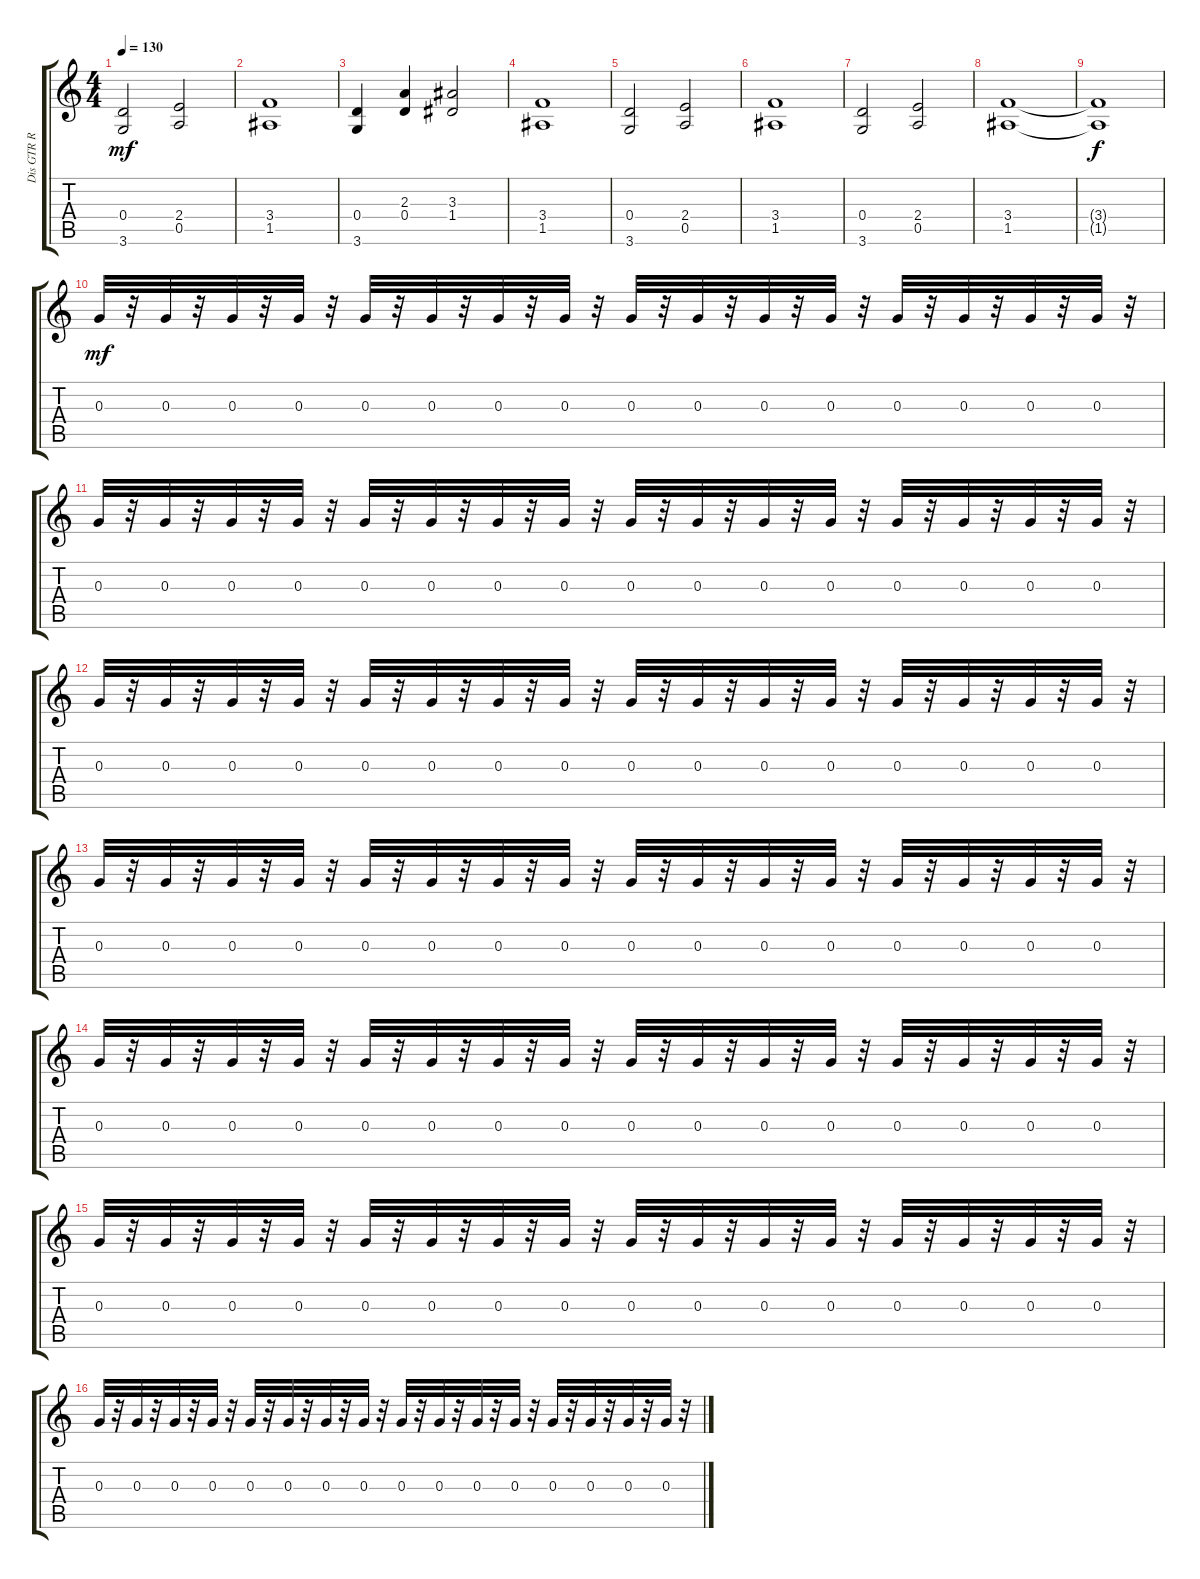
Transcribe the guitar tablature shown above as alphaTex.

\track ("Dis GTR R" "Dis GTR R") {instrument overdrivenguitar}
\staff {score tabs}
\tuning (E4 B3 G3 D3 A2 E2) {hide}
\ts (4 4)
\tempo 130
\clef g2
\ks c
(0.4 3.6).2{dy mf} (2.4 0.5).2 |
(3.4 1.5).1 |
(0.4 3.6).4 (2.3 0.4).4 (3.3 1.4).2 |
(3.4 1.5).1 |
(0.4 3.6).2 (2.4 0.5).2 |
(3.4 1.5).1 |
(0.4 3.6).2 (2.4 0.5).2 |
(3.4 1.5).1 |
(3.4{t} 1.5{t}).1{dy f} |
0.3.32{dy mf} r.32 0.3.32 r.32 0.3.32 r.32 0.3.32 r.32 0.3.32 r.32 0.3.32 r.32 0.3.32 r.32 0.3.32 r.32 0.3.32 r.32 0.3.32 r.32 0.3.32 r.32 0.3.32 r.32 0.3.32 r.32 0.3.32 r.32 0.3.32 r.32 0.3.32 r.32 |
0.3.32 r.32 0.3.32 r.32 0.3.32 r.32 0.3.32 r.32 0.3.32 r.32 0.3.32 r.32 0.3.32 r.32 0.3.32 r.32 0.3.32 r.32 0.3.32 r.32 0.3.32 r.32 0.3.32 r.32 0.3.32 r.32 0.3.32 r.32 0.3.32 r.32 0.3.32 r.32 |
0.3.32 r.32 0.3.32 r.32 0.3.32 r.32 0.3.32 r.32 0.3.32 r.32 0.3.32 r.32 0.3.32 r.32 0.3.32 r.32 0.3.32 r.32 0.3.32 r.32 0.3.32 r.32 0.3.32 r.32 0.3.32 r.32 0.3.32 r.32 0.3.32 r.32 0.3.32 r.32 |
0.3.32 r.32 0.3.32 r.32 0.3.32 r.32 0.3.32 r.32 0.3.32 r.32 0.3.32 r.32 0.3.32 r.32 0.3.32 r.32 0.3.32 r.32 0.3.32 r.32 0.3.32 r.32 0.3.32 r.32 0.3.32 r.32 0.3.32 r.32 0.3.32 r.32 0.3.32 r.32 |
0.3.32 r.32 0.3.32 r.32 0.3.32 r.32 0.3.32 r.32 0.3.32 r.32 0.3.32 r.32 0.3.32 r.32 0.3.32 r.32 0.3.32 r.32 0.3.32 r.32 0.3.32 r.32 0.3.32 r.32 0.3.32 r.32 0.3.32 r.32 0.3.32 r.32 0.3.32 r.32 |
0.3.32 r.32 0.3.32 r.32 0.3.32 r.32 0.3.32 r.32 0.3.32 r.32 0.3.32 r.32 0.3.32 r.32 0.3.32 r.32 0.3.32 r.32 0.3.32 r.32 0.3.32 r.32 0.3.32 r.32 0.3.32 r.32 0.3.32 r.32 0.3.32 r.32 0.3.32 r.32 |
0.3.32 r.32 0.3.32 r.32 0.3.32 r.32 0.3.32 r.32 0.3.32 r.32 0.3.32 r.32 0.3.32 r.32 0.3.32 r.32 0.3.32 r.32 0.3.32 r.32 0.3.32 r.32 0.3.32 r.32 0.3.32 r.32 0.3.32 r.32 0.3.32 r.32 0.3.32 r.32
